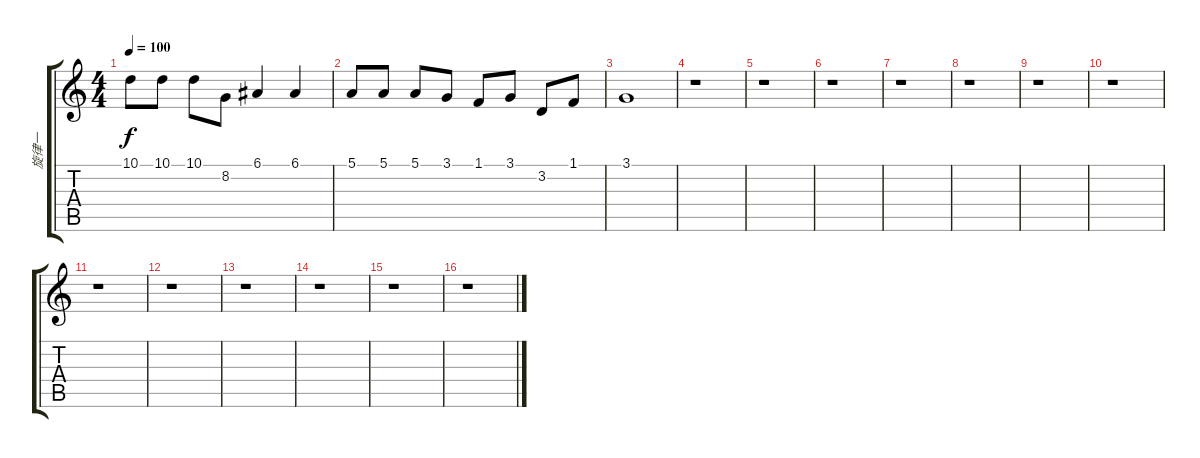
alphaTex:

\track ("旋律一" "旋律一") {instrument accordion}
\staff {score tabs}
\tuning (E4 B3 G3 D3 A2 E2) {hide}
\ts (4 4)
\tempo 100
\clef g2
\ks c
10.1.8{dy f} 10.1.8 10.1.8 8.2.8 6.1.4 6.1.4 |
5.1.8 5.1.8 5.1.8 3.1.8 1.1.8 3.1.8 3.2.8 1.1.8 |
3.1.1 |
r.1 |
r.1 |
r.1 |
r.1 |
r.1 |
r.1 |
r.1 |
r.1 |
r.1 |
r.1 |
r.1 |
r.1 |
r.1
